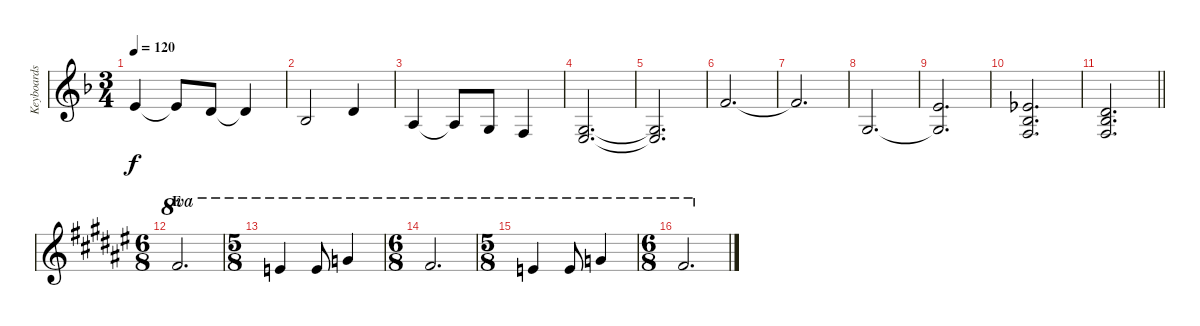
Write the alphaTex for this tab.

\track ("Keyboards (high register)" "Keyboards ") {instrument acousticgrandpiano}
\staff {score}
\tuning (E4 B3 G3 D3 A2 E2 B1) {hide}
\ts (3 4)
\tempo 120
\clef g2
\ks dminor
0.1.4{dy f} 0.1{t}.8 3.2.8 3.2{t}.4 |
3.3.2 3.2.4 |
2.3.4 2.3{t}.8 0.3.8 3.4.4 |
(0.3 2.4).2{d} |
(0.3{t} 2.4{t}).2{d} |
1.1.2{d} |
1.1{t}.2{d} |
5.4.2{d} |
(0.1 5.4{t}).2{d} |
(4.2 3.3 3.4).2{d} |
\barLineRight lightlight
(3.2 3.3 3.4).2{d} |
\ts (6 8)
\section ("" "E")
\ks d#minor
14.1.2{d ot 8va volume 13 instrument glockenspiel} |
\ts (5 8)
12.1.4{ot 8va} 12.1.8{ot 8va} 15.1.4{ot 8va} |
\ts (6 8)
14.1.2{d ot 8va} |
\ts (5 8)
12.1.4{ot 8va} 12.1.8{ot 8va} 15.1.4{ot 8va} |
\ts (6 8)
14.1.2{d ot 8va}
